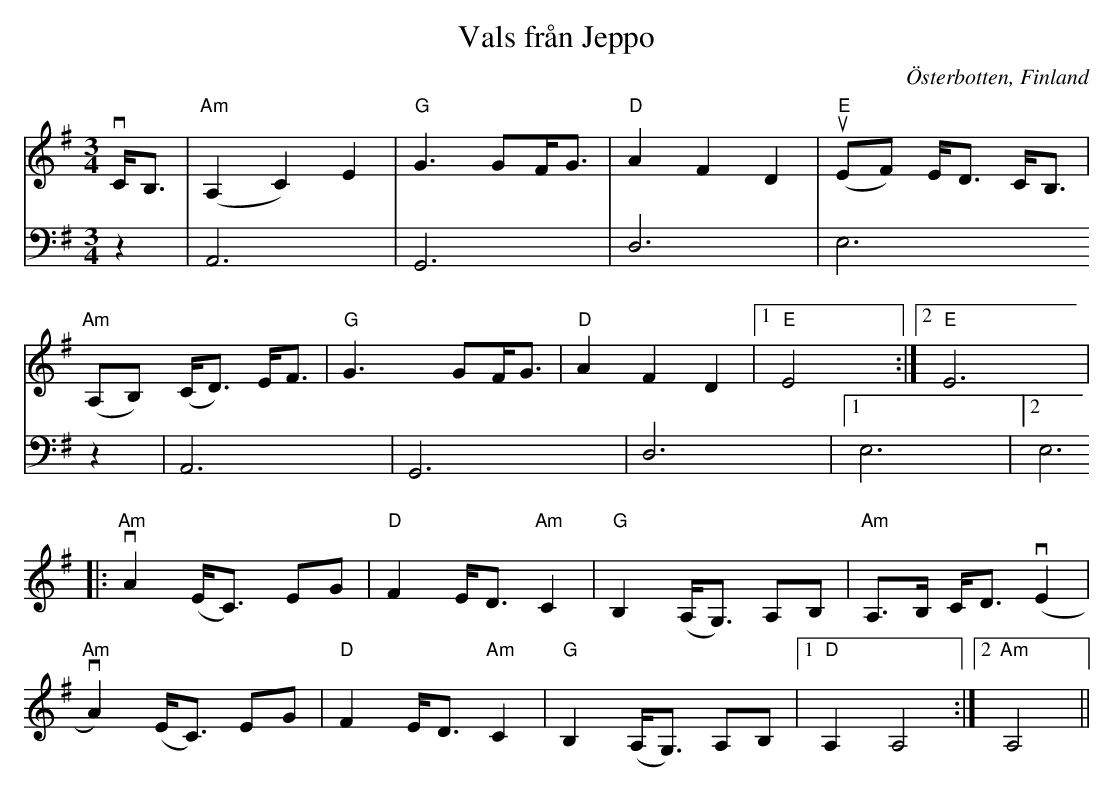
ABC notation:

X:1
T:Vals från Jeppo
O:Österbotten, Finland
M:3/4
L:1/8
K:Ador
V:1
vC<B, | "Am"(A,2 C2) E2 |"G" G3/1GF<G |"D" A2 F2 D2 | "E" u(EF) E<D C<B, |
  "Am"(A,B,) (C<D) E<F  | "G" G3/1GF<G |  "D" A2 F2 D2 |1 "E" E4:|2 "E" E6 |
|: "Am" vA2 (E<C) EG | "D" F2 E<D "Am"C2 | "G"B,2 (A,<G,) A,B, | "Am"A,>B, C<D (vE2 |
   "Am" vA2)(E<C) EG | "D"F2 E<D "Am"C2 | "G"B,2 (A,<G,) A,B, |1 "D"A,2 A,4 :|2 "Am" A,4 ||
V:2
z2 | A,,6 | G,,6 | D,6 |E,6
z2 | A,,6 | G,,6 | D,6 |1 E,6 |2 E,6 |
